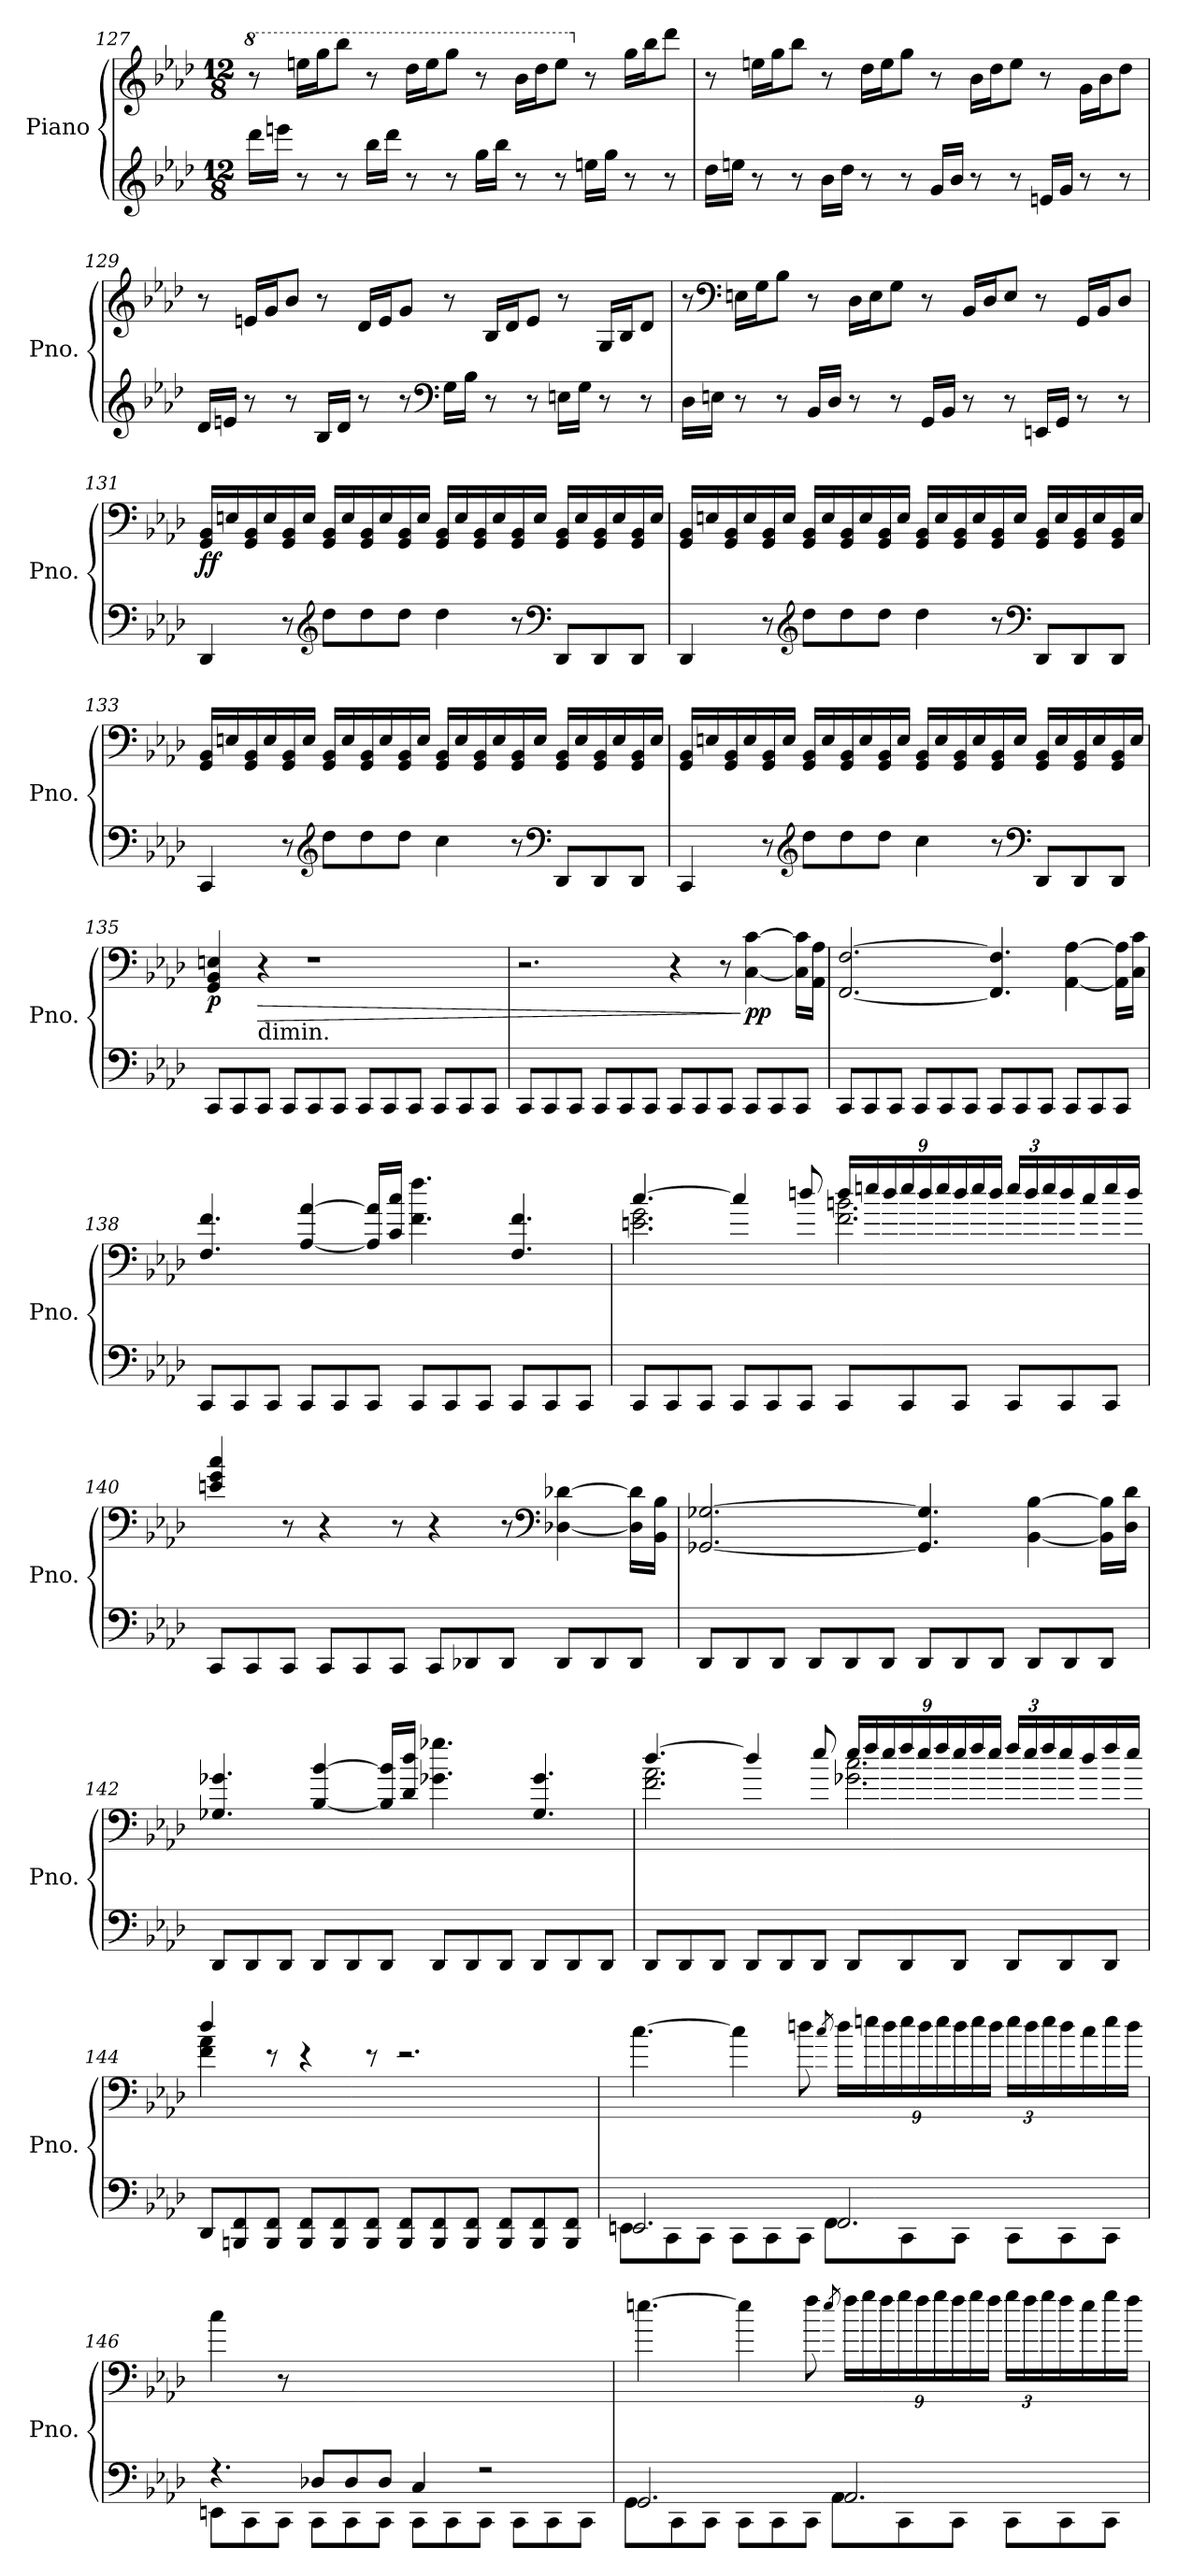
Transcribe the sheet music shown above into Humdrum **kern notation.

**kern	**kern	**dynam
*part1	*part1	*part1
*staff2	*staff1	*staff1/2
*I"Piano	*	*
*I'Pno.	*	*
!!LO:LB:g=z
*clefG2	*clefG2	*
*k[b-e-a-d-]	*k[b-e-a-d-]	*
*M12/8	*M12/8	*
*	*8va	*
=127	=127	=127
16ddd-\LL	8r	.
16eeen\JJ	.	.
8r	16eeen\LL	.
.	16ggg\J	.
8r	8bbb-\J	.
16bb-\LL	8r	.
16ddd-\JJ	.	.
8r	16ddd-\LL	.
.	16eee\J	.
8r	8ggg\J	.
16gg\LL	8r	.
16bb-\JJ	.	.
8r	16bb-\LL	.
.	16ddd-\J	.
8r	8eee\J	.
*	*X8va	*
16een\LL	8r	.
16gg\JJ	.	.
8r	16gg\LL	.
.	16bb-\J	.
8r	8ddd-\J	.
=128	=128	=128
16dd-\LL	8r	.
16een\JJ	.	.
8r	16een\LL	.
.	16gg\J	.
8r	8bb-\J	.
16b-\LL	8r	.
16dd-\JJ	.	.
8r	16dd-\LL	.
.	16ee\J	.
8r	8gg\J	.
16g/LL	8r	.
16b-/JJ	.	.
8r	16b-\LL	.
.	16dd-\J	.
8r	8ee\J	.
16en/LL	8r	.
16g/JJ	.	.
8r	16g\LL	.
.	16b-\J	.
8r	8dd-\J	.
!!LO:LB:g=z
=129	=129	=129
16d-/LL	8r	.
16en/JJ	.	.
8r	16en/LL	.
.	16g/J	.
8r	8b-/J	.
16B-/LL	8r	.
16d-/JJ	.	.
8r	16d-/LL	.
.	16e/J	.
8r	8g/J	.
*clefF4	*	*
16G\LL	8r	.
16B-\JJ	.	.
8r	16B-/LL	.
.	16d-/J	.
8r	8e/J	.
16En\LL	8r	.
16G\JJ	.	.
8r	16G/LL	.
.	16B-/J	.
8r	8d-/J	.
=130	=130	=130
16D-\LL	8r	.
16En\JJ	.	.
*	*clefF4	*
8r	16En\LL	.
.	16G\J	.
8r	8B-\J	.
16BB-/LL	8r	.
16D-/JJ	.	.
8r	16D-\LL	.
.	16E\J	.
8r	8G\J	.
16GG/LL	8r	.
16BB-/JJ	.	.
8r	16BB-/LL	.
.	16D-/J	.
8r	8E/J	.
16EEn/LL	8r	.
16GG/JJ	.	.
8r	16GG/LL	.
.	16BB-/J	.
8r	8D-/J	.
!!LO:LB:g=z
=131	=131	=131
!	!	!LO:DY:b
4DD-/	16GG/ 16BB-/LL	ff
.	16En/	.
.	16GG/ 16BB-/	.
.	16E/	.
8r	16GG/ 16BB-/	.
.	16E/JJ	.
*clefG2	*	*
8dd-\L	16GG/ 16BB-/LL	.
.	16E/	.
8dd-\	16GG/ 16BB-/	.
.	16E/	.
8dd-\J	16GG/ 16BB-/	.
.	16E/JJ	.
4dd-\	16GG/ 16BB-/LL	.
.	16E/	.
.	16GG/ 16BB-/	.
.	16E/	.
8r	16GG/ 16BB-/	.
.	16E/JJ	.
*clefF4	*	*
8DD-/L	16GG/ 16BB-/LL	.
.	16E/	.
8DD-/	16GG/ 16BB-/	.
.	16E/	.
8DD-/J	16GG/ 16BB-/	.
.	16E/JJ	.
!!LO:PB:g=z
=132	=132	=132
4DD-/	16GG/ 16BB-/LL	.
.	16En/	.
.	16GG/ 16BB-/	.
.	16E/	.
8r	16GG/ 16BB-/	.
.	16E/JJ	.
*clefG2	*	*
8dd-\L	16GG/ 16BB-/LL	.
.	16E/	.
8dd-\	16GG/ 16BB-/	.
.	16E/	.
8dd-\J	16GG/ 16BB-/	.
.	16E/JJ	.
4dd-\	16GG/ 16BB-/LL	.
.	16E/	.
.	16GG/ 16BB-/	.
.	16E/	.
8r	16GG/ 16BB-/	.
.	16E/JJ	.
*clefF4	*	*
8DD-/L	16GG/ 16BB-/LL	.
.	16E/	.
8DD-/	16GG/ 16BB-/	.
.	16E/	.
8DD-/J	16GG/ 16BB-/	.
.	16E/JJ	.
!!LO:LB:g=z
=133	=133	=133
4CC/	16GG/ 16BB-/LL	.
.	16En/	.
.	16GG/ 16BB-/	.
.	16E/	.
8r	16GG/ 16BB-/	.
.	16E/JJ	.
*clefG2	*	*
8dd-\L	16GG/ 16BB-/LL	.
.	16E/	.
8dd-\	16GG/ 16BB-/	.
.	16E/	.
8dd-\J	16GG/ 16BB-/	.
.	16E/JJ	.
4cc\	16GG/ 16BB-/LL	.
.	16E/	.
.	16GG/ 16BB-/	.
.	16E/	.
8r	16GG/ 16BB-/	.
.	16E/JJ	.
*clefF4	*	*
8DD-/L	16GG/ 16BB-/LL	.
.	16E/	.
8DD-/	16GG/ 16BB-/	.
.	16E/	.
8DD-/J	16GG/ 16BB-/	.
.	16E/JJ	.
!!LO:LB:g=z
=134	=134	=134
4CC/	16GG/ 16BB-/LL	.
.	16En/	.
.	16GG/ 16BB-/	.
.	16E/	.
8r	16GG/ 16BB-/	.
.	16E/JJ	.
*clefG2	*	*
8dd-\L	16GG/ 16BB-/LL	.
.	16E/	.
8dd-\	16GG/ 16BB-/	.
.	16E/	.
8dd-\J	16GG/ 16BB-/	.
.	16E/JJ	.
4cc\	16GG/ 16BB-/LL	.
.	16E/	.
.	16GG/ 16BB-/	.
.	16E/	.
8r	16GG/ 16BB-/	.
.	16E/JJ	.
*clefF4	*	*
8DD-/L	16GG/ 16BB-/LL	.
.	16E/	.
8DD-/	16GG/ 16BB-/	.
.	16E/	.
8DD-/J	16GG/ 16BB-/	.
.	16E/JJ	.
=135	=135	=135
!	!	!LO:DY:b
8CC/L	4GG/ 4BB-/ 4En/	p
8CC/	.	.
!	!LO:TX:b:t=dimin.	!
!	!	!LO:HP:b
8CC/J	4r	>
8CC/L	.	.
8CC/	1r	.
8CC/J	.	.
8CC/L	.	.
8CC/	.	.
8CC/J	.	.
8CC/L	.	.
8CC/	.	.
8CC/J	.	.
!!LO:LB:g=z
=136	=136	=136
8CC/L	2.r	.
8CC/	.	.
8CC/J	.	.
8CC/L	.	.
8CC/	.	.
8CC/J	.	.
8CC/L	4r	.
8CC/	.	.
8CC/J	8r	.
!	!	!LO:DY:n=1:b
8CC/L	[4C\ [4c\	] pp
8CC/	.	.
8CC/J	16C\] 16c\]LL	.
.	16AA-\ 16A-\JJ	.
=137	=137	=137
8CC/L	[2.FF/ [2.F/	.
8CC/	.	.
8CC/J	.	.
8CC/L	.	.
8CC/	.	.
8CC/J	.	.
8CC/L	4.FF/] 4.F/]	.
8CC/	.	.
8CC/J	.	.
8CC/L	[4AA-\ [4A-\	.
8CC/	.	.
8CC/J	16AA-\] 16A-\]LL	.
.	16C\ 16c\JJ	.
!!LO:LB:g=z
=138	=138	=138
8CC/L	4.F/ 4.f/	.
8CC/	.	.
8CC/J	.	.
8CC/L	[4A-/ [4a-/	.
8CC/	.	.
8CC/J	16A-/] 16a-/]LL	.
.	16c/ 16cc/JJ	.
8CC/L	4.f\ 4.ff\	.
8CC/	.	.
8CC/J	.	.
8CC/L	4.F/ 4.f/	.
8CC/	.	.
8CC/J	.	.
=139	=139	=139
*	*^	*
8CC/L	[4.cc/	2.en\ 2.g\	.
8CC/	.	.	.
8CC/J	.	.	.
8CC/L	4cc/]	.	.
8CC/	.	.	.
8CC/J	8ddn/	.	.
*	*Xbrackettup	*	*
8CC/L	24dd/LL	2.f\ 2.bn\	.
.	24een/	.	.
.	24dd/	.	.
8CC/	24ee/	.	.
.	24dd/	.	.
.	24ee/	.	.
8CC/J	24dd/	.	.
.	24ee/	.	.
.	24dd/JJ	.	.
8CC/L	24ee/LL	.	.
.	24dd/	.	.
.	24ee/	.	.
8CC/	16dd/	.	.
.	16cc/	.	.
8CC/J	16ee/	.	.
.	16dd/JJ	.	.
*	*v	*v	*
!!LO:LB:g=z
=140	=140	=140
8CC/L	4en/ 4g/ 4cc/	.
8CC/	.	.
8CC/J	8r	.
8CC/L	4r	.
8CC/	.	.
8CC/J	8r	.
8CC/L	4r	.
8DD-X/	.	.
8DD-/J	8r	.
*	*clefF4	*
8DD-/L	[4D-X\ [4d-X\	.
8DD-/	.	.
8DD-/J	16D-\] 16d-\]LL	.
.	16BB-\ 16B-\JJ	.
=141	=141	=141
8DD-/L	[2.GG-X/ [2.G-X/	.
8DD-/	.	.
8DD-/J	.	.
8DD-/L	.	.
8DD-/	.	.
8DD-/J	.	.
8DD-/L	4.GG-/] 4.G-/]	.
8DD-/	.	.
8DD-/J	.	.
8DD-/L	[4BB-\ [4B-\	.
8DD-/	.	.
8DD-/J	16BB-\] 16B-\]LL	.
.	16D-\ 16d-\JJ	.
!!LO:PB:g=z
=142	=142	=142
8DD-/L	4.G-X/ 4.g-X/	.
8DD-/	.	.
8DD-/J	.	.
8DD-/L	[4B-/ [4b-/	.
8DD-/	.	.
8DD-/J	16B-/] 16b-/]LL	.
.	16d-/ 16dd-/JJ	.
8DD-/L	4.g-X\ 4.gg-X\	.
8DD-/	.	.
8DD-/J	.	.
8DD-/L	4.G-/ 4.g-/	.
8DD-/	.	.
8DD-/J	.	.
=143	=143	=143
*	*^	*
8DD-/L	[4.dd-/	2.f\ 2.a-\	.
8DD-/	.	.	.
8DD-/J	.	.	.
8DD-/L	4dd-/]	.	.
8DD-/	.	.	.
8DD-/J	8ee-/	.	.
8DD-/L	24ee-/LL	2.g-X\ 2.cc\	.
.	24ff/	.	.
.	24ee-/	.	.
8DD-/	24ff/	.	.
.	24ee-/	.	.
.	24ff/	.	.
8DD-/J	24ee-/	.	.
.	24ff/	.	.
.	24ee-/JJ	.	.
8DD-/L	24ff/LL	.	.
.	24ee-/	.	.
.	24ff/	.	.
8DD-/	16ee-/	.	.
.	16dd-/	.	.
8DD-/J	16ff/	.	.
.	16ee-/JJ	.	.
!!LO:LB:g=z	!!
=144	=144	=144	=144
8DD-/L	4dd-/	4f\ 4a-\	.
8BBBn/ 8FF/	.	.	.
8BBB/ 8FF/J	8re	1ryy	.
8BBB/ 8FF/L	4re	.	.
8BBB/ 8FF/	.	.	.
8BBB/ 8FF/J	8re	.	.
8BBB/ 8FF/L	2.re	.	.
8BBB/ 8FF/	.	.	.
8BBB/ 8FF/J	.	.	.
8BBB/ 8FF/L	.	.	.
8BBB/ 8FF/	.	4ryy	.
8BBB/ 8FF/J	.	.	.
*	*v	*v	*
=145	=145	=145
*^	*	*
2.EEn/	8EEn\L	[4.cc\	.
.	8CC\	.	.
.	8CC\J	.	.
.	8CC\L	4cc\]	.
.	8CC\	.	.
.	8CC\J	8ddn\	.
.	.	8qcc/	.
2.FF/	8FF\L	24dd\LL	.
.	.	24een\	.
.	.	24dd\	.
.	8CC\	24ee\	.
.	.	24dd\	.
.	.	24ee\	.
.	8CC\J	24dd\	.
.	.	24ee\	.
.	.	24dd\JJ	.
.	8CC\L	24ee\LL	.
.	.	24dd\	.
.	.	24ee\	.
.	8CC\	16dd\	.
.	.	16cc\	.
.	8CC\J	16ee\	.
.	.	16dd\JJ	.
!!LO:LB:g=z
=146	=146	=146	=146
4.r	8EEn\L	4cc\	.
.	8CC\	.	.
.	8CC\J	8r	.
8D-X/L	8CC\L	8ryy	.
8D-/	8CC\	1ryy	.
8D-/J	8CC\J	.	.
4C/	8CC\L	.	.
.	8CC\	.	.
2r	8CC\J	.	.
.	8CC\L	.	.
.	8CC\	.	.
.	8CC\J	.	.
=147	=147	=147	=147
2.GG/	8GG\L	[4.een\	.
.	8CC\	.	.
.	8CC\J	.	.
.	8CC\L	4ee\]	.
.	8CC\	.	.
.	8CC\J	8ff\	.
.	.	8qee/	.
2.AA-/	8AA-\L	24ff\LL	.
.	.	24gg\	.
.	.	24ff\	.
.	8CC\	24gg\	.
.	.	24ff\	.
.	.	24gg\	.
.	8CC\J	24ff\	.
.	.	24gg\	.
.	.	24ff\JJ	.
.	8CC\L	24gg\LL	.
.	.	24ff\	.
.	.	24gg\	.
.	8CC\	16ff\	.
.	.	16ee\	.
.	8CC\J	16gg\	.
.	.	16ff\JJ	.
*v	*v	*	*
=	=	=
*-	*-	*-
